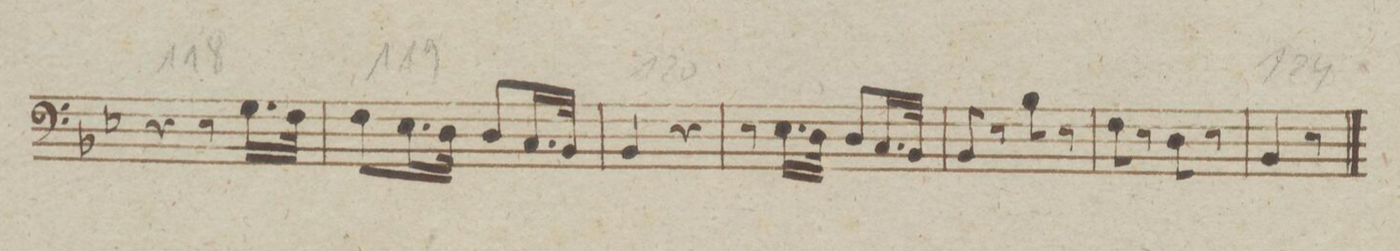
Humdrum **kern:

**kern
*I"Organo.
*clefF4
*k[b-e-]
*M2/4
4r
8r
16.G\LL
32F\JJk
=113
8F\L
16.E-\L
32D\JJk
8D/L
16.C/L
32BB-/JJk
=114
4BB-/
4r
=115
8r
16.E-\LL
32D\JJk
8D/L
16.C/L
32BB-/JJk
=116
8BB-/
8r
8B-\
8r
=117
8F\
8r
8D\
8r
=118
4BB-/
8r
8ryy
==
*-
